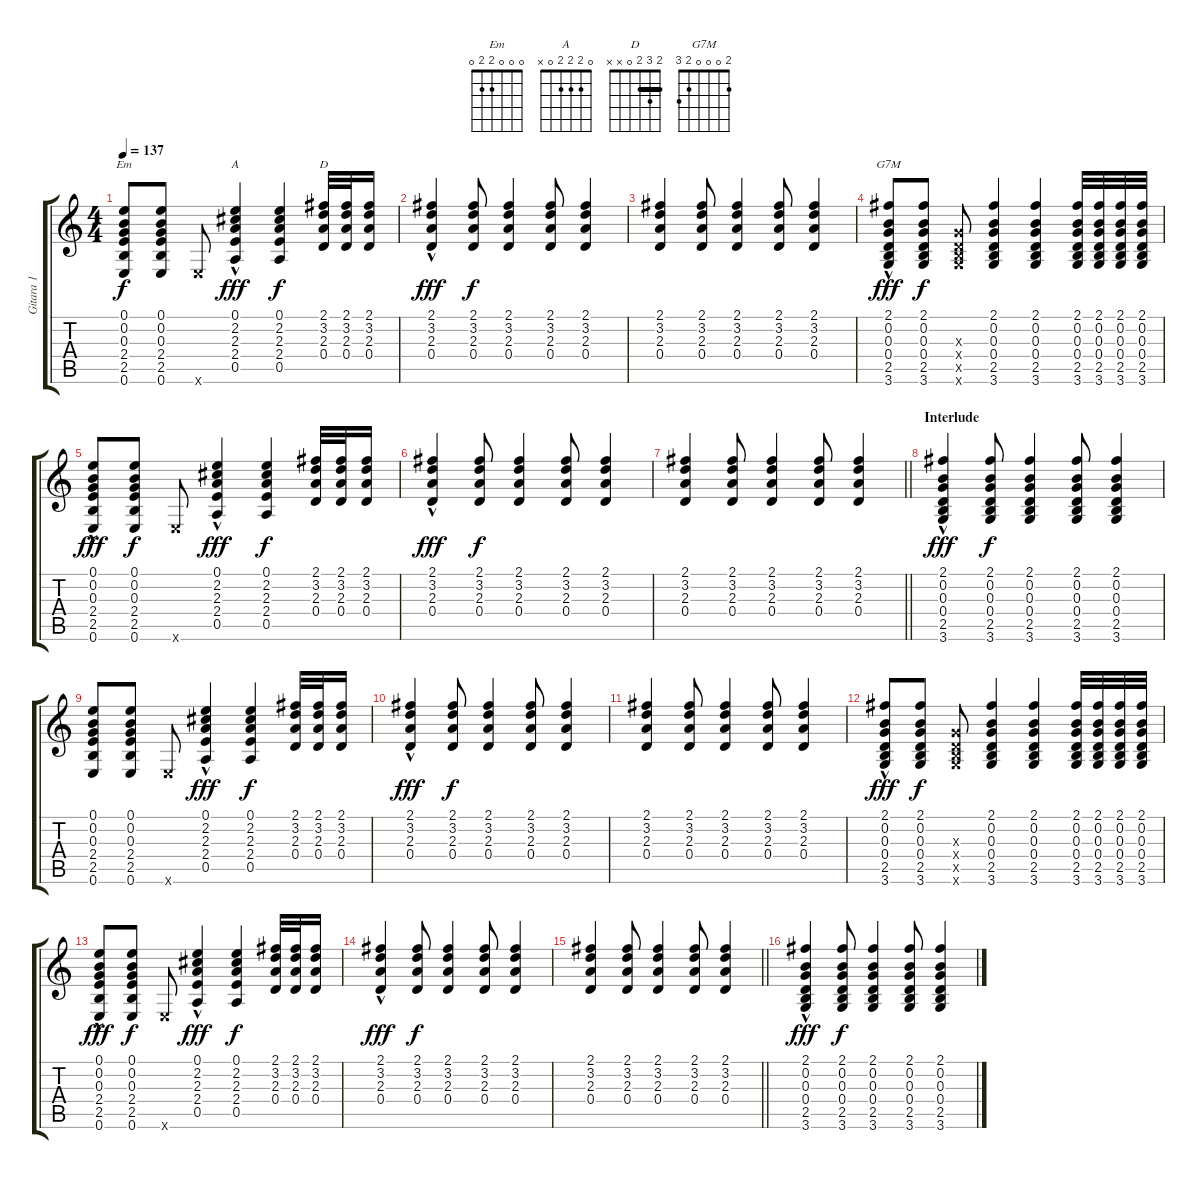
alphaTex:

\track ("Gitara 1" "Gitara 1") {instrument acousticguitarsteel}
\staff {score tabs}
\tuning (E4 B3 G3 D3 A2 E2) {hide}
\chord ("Em" 0 0 0 2 2 0)
\chord ("A" 0 2 2 2 0 x)
\chord ("D" 2 3 2 0 x x) {barre 2}
\chord ("G7M" 2 0 0 0 2 3)
\ts (4 4)
\tempo 137
\clef g2
\ks c
(0.1 0.2 0.3 2.4 2.5 0.6).8{ch "Em" dy f} (0.1 0.2 0.3 2.4 2.5 0.6).8 0.6{x}.8 (0.1 2.2 2.3 2.4 0.5{hac}).4{ch "A" dy fff} (0.1 2.2 2.3 2.4 0.5).4{dy f} (2.1 3.2 2.3 0.4).32{ch "D"} (2.1 3.2 2.3 0.4).32 (2.1 3.2 2.3 0.4).16 |
(2.1 3.2 2.3{hac} 0.4).4{dy fff} (2.1 3.2 2.3 0.4).8{dy f} (2.1 3.2 2.3 0.4).4 (2.1 3.2 2.3 0.4).8 (2.1 3.2 2.3 0.4).4 |
(2.1 3.2 2.3 0.4).4 (2.1 3.2 2.3 0.4).8 (2.1 3.2 2.3 0.4).4 (2.1 3.2 2.3 0.4).8 (2.1 3.2 2.3 0.4).4 |
(2.1 0.2 0.3{hac} 0.4 2.5 3.6).8{ch "G7M" dy fff} (2.1 0.2 0.3 0.4 2.5 3.6).8{dy f} (0.3{x} 0.4{x} 2.5{x} 3.6{x}).8 (2.1 0.2 0.3 0.4 2.5 3.6).4 (2.1 0.2 0.3 0.4 2.5 3.6).4 (2.1 0.2 0.3 0.4 2.5 3.6).32 (2.1 0.2 0.3 0.4 2.5 3.6).32 (2.1 0.2 0.3 0.4 2.5 3.6).32 (2.1 0.2 0.3 0.4 2.5 3.6).32 |
(0.1 0.2 0.3{hac} 2.4 2.5 0.6).8{dy fff} (0.1 0.2 0.3 2.4 2.5 0.6).8{dy f} 0.6{x}.8 (0.1 2.2 2.3 2.4 0.5{hac}).4{dy fff} (0.1 2.2 2.3 2.4 0.5).4{dy f} (2.1 3.2 2.3 0.4).32 (2.1 3.2 2.3 0.4).32 (2.1 3.2 2.3 0.4).16 |
(2.1 3.2 2.3{hac} 0.4).4{dy fff} (2.1 3.2 2.3 0.4).8{dy f} (2.1 3.2 2.3 0.4).4 (2.1 3.2 2.3 0.4).8 (2.1 3.2 2.3 0.4).4 |
\barLineRight lightlight
(2.1 3.2 2.3 0.4).4 (2.1 3.2 2.3 0.4).8 (2.1 3.2 2.3 0.4).4 (2.1 3.2 2.3 0.4).8 (2.1 3.2 2.3 0.4).4 |
\section ("" "Interlude")
(2.1 0.2 0.3{hac} 0.4 2.5 3.6).4{dy fff} (2.1 0.2 0.3 0.4 2.5 3.6).8{dy f} (2.1 0.2 0.3 0.4 2.5 3.6).4 (2.1 0.2 0.3 0.4 2.5 3.6).8 (2.1 0.2 0.3 0.4 2.5 3.6).4 |
(0.1 0.2 0.3 2.4 2.5 0.6).8 (0.1 0.2 0.3 2.4 2.5 0.6).8 0.6{x}.8 (0.1 2.2 2.3 2.4 0.5{hac}).4{dy fff} (0.1 2.2 2.3 2.4 0.5).4{dy f} (2.1 3.2 2.3 0.4).32 (2.1 3.2 2.3 0.4).32 (2.1 3.2 2.3 0.4).16 |
(2.1 3.2 2.3{hac} 0.4).4{dy fff} (2.1 3.2 2.3 0.4).8{dy f} (2.1 3.2 2.3 0.4).4 (2.1 3.2 2.3 0.4).8 (2.1 3.2 2.3 0.4).4 |
(2.1 3.2 2.3 0.4).4 (2.1 3.2 2.3 0.4).8 (2.1 3.2 2.3 0.4).4 (2.1 3.2 2.3 0.4).8 (2.1 3.2 2.3 0.4).4 |
(2.1 0.2 0.3{hac} 0.4 2.5 3.6).8{dy fff} (2.1 0.2 0.3 0.4 2.5 3.6).8{dy f} (0.3{x} 0.4{x} 2.5{x} 3.6{x}).8 (2.1 0.2 0.3 0.4 2.5 3.6).4 (2.1 0.2 0.3 0.4 2.5 3.6).4 (2.1 0.2 0.3 0.4 2.5 3.6).32 (2.1 0.2 0.3 0.4 2.5 3.6).32 (2.1 0.2 0.3 0.4 2.5 3.6).32 (2.1 0.2 0.3 0.4 2.5 3.6).32 |
(0.1 0.2 0.3{hac} 2.4 2.5 0.6).8{dy fff} (0.1 0.2 0.3 2.4 2.5 0.6).8{dy f} 0.6{x}.8 (0.1 2.2 2.3 2.4 0.5{hac}).4{dy fff} (0.1 2.2 2.3 2.4 0.5).4{dy f} (2.1 3.2 2.3 0.4).32 (2.1 3.2 2.3 0.4).32 (2.1 3.2 2.3 0.4).16 |
(2.1 3.2 2.3{hac} 0.4).4{dy fff} (2.1 3.2 2.3 0.4).8{dy f} (2.1 3.2 2.3 0.4).4 (2.1 3.2 2.3 0.4).8 (2.1 3.2 2.3 0.4).4 |
\barLineRight lightlight
(2.1 3.2 2.3 0.4).4 (2.1 3.2 2.3 0.4).8 (2.1 3.2 2.3 0.4).4 (2.1 3.2 2.3 0.4).8 (2.1 3.2 2.3 0.4).4 |
(2.1 0.2 0.3{hac} 0.4 2.5 3.6).4{dy fff} (2.1 0.2 0.3 0.4 2.5 3.6).8{dy f} (2.1 0.2 0.3 0.4 2.5 3.6).4 (2.1 0.2 0.3 0.4 2.5 3.6).8 (2.1 0.2 0.3 0.4 2.5 3.6).4
